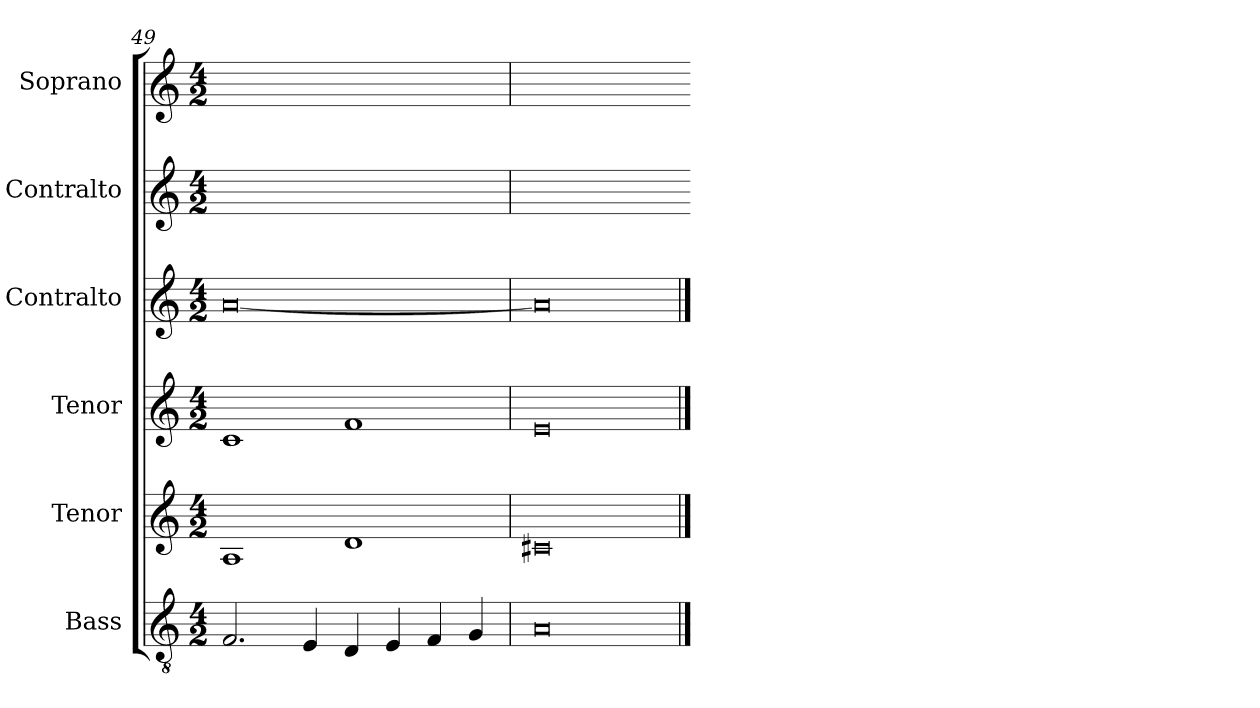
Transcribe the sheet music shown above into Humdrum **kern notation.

**kern	**kern	**kern	**kern	**kern	**kern
*part6	*part5	*part4	*part3	*part2	*part1
*staff6	*staff5	*staff4	*staff3	*staff2	*staff1
*I"Bass	*I"Tenor	*I"Tenor	*I"Contralto	*I"Contralto	*I"Soprano
*I'B	*I'T	*I'T	*I'A	*I'A	*I'S
*clefGv2	*clefG2	*clefG2	*clefG2	*clefG2	*clefG2
*k[]	*k[]	*k[]	*k[]	*k[]	*k[]
*A:aeo	*A:aeo	*A:aeo	*A:aeo	*A:aeo	*A:aeo
*M4/2	*M4/2	*M4/2	*M4/2	*M4/2	*M4/2
=49	=49	=49	=49	=49	=49
2.F	1A	1c	[0a	0ryy	0ryy
4E	.	.	.	.	.
4D	1d	1f	.	.	.
4E	.	.	.	.	.
4F	.	.	.	.	.
4G	.	.	.	.	.
=50	=50	=50	=50	=50	=50
0A	0c#X	0e	0a]	0ryy	0ryy
==	==	==	==	=	=
*-	*-	*-	*-	*-	*-
